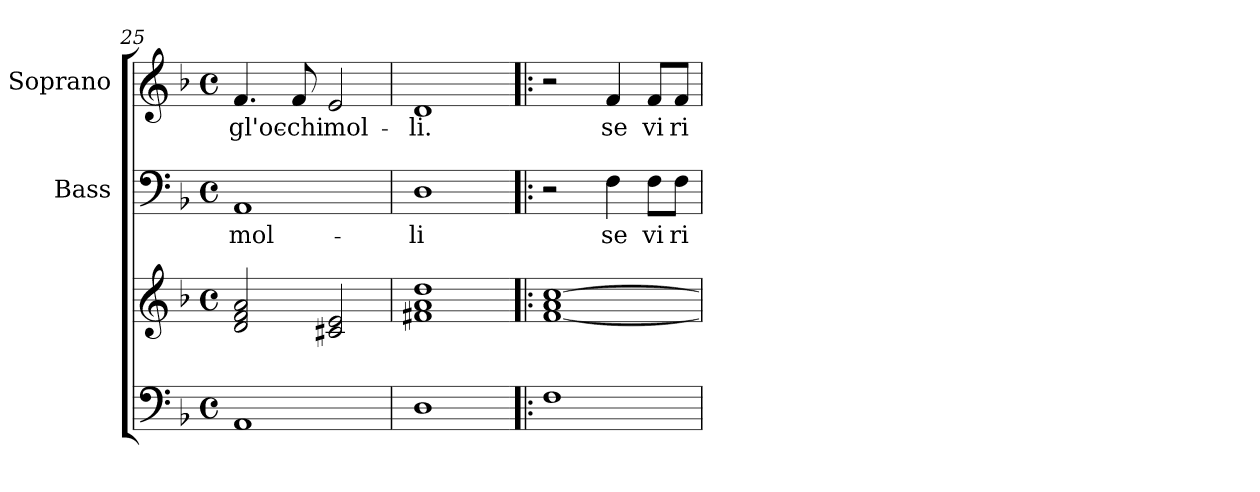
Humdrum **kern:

**kern	**kern	**kern	**text	**kern	**text
*part3	*part3	*part2	*part2	*part1	*part1
*staff4	*staff3	*staff2	*staff2	*staff1	*staff1
*	*	*I"Bass	*	*I"Soprano	*
*	*	*I'B	*	*I'S	*
*clefF4	*clefG2	*clefF4	*	*clefG2	*
*k[b-]	*k[b-]	*k[b-]	*	*k[b-]	*
*F:	*F:	*F:	*	*F:	*
*M4/4	*M4/4	*M4/4	*	*M4/4	*
*met(c)	*met(c)	*met(c)	*	*met(c)	*
=25	=25	=25	=25	=25	=25
1AA	2d/ 2f/ 2a/	1AA	mol-	4.f/	gl'oc-
.	.	.	.	8f/	-chi
.	2c#X/ 2e/	.	.	2e/	mol-
!!LO:LB:g=z
=26	=26	=26	=26	=26	=26
1D	1f#X 1a 1dd	1D	-li	1d	-li.
=27!|:	=27!|:	=27!|:	=27!|:	=27!|:	=27!|:
1F	[1f 1a [1cc	2r	.	2r	.
.	.	4F\	se	4f/	se
.	.	8F\L	vi	8f/L	vi
.	.	8F\J	ri-	8f/J	ri-
=	=	=	=	=	=
*-	*-	*-	*-	*-	*-
